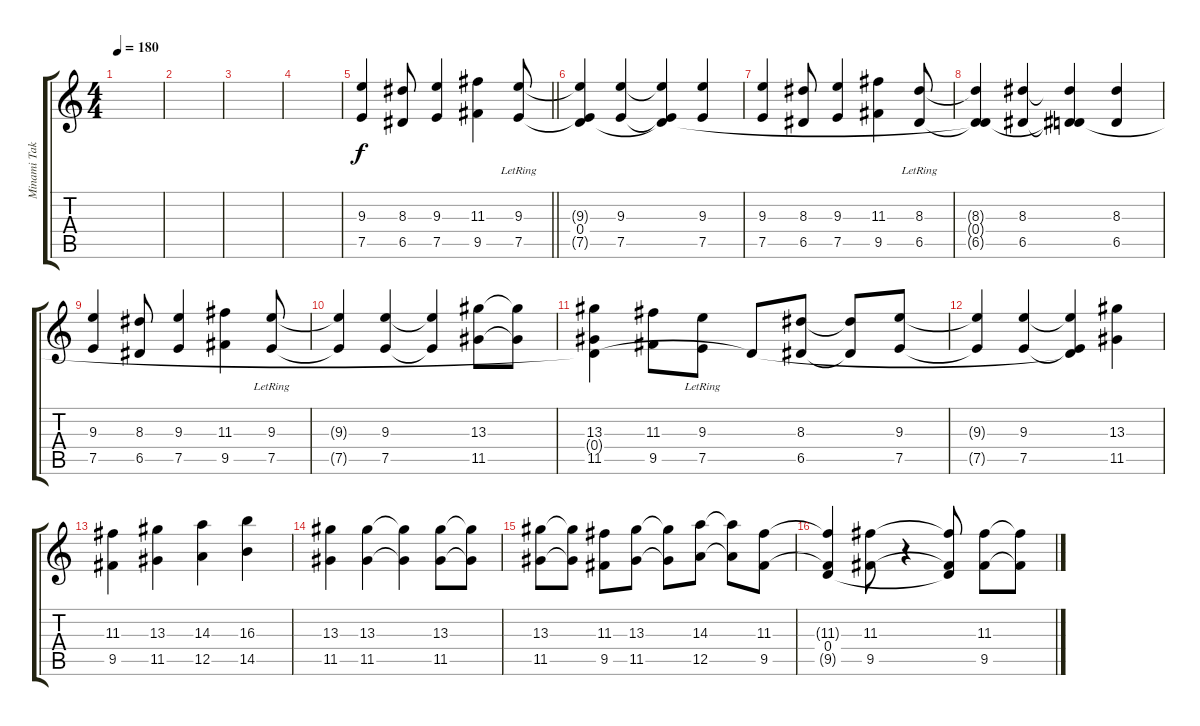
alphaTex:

\track ("Minami Takahashi" "Minami Tak") {instrument acousticguitarsteel}
\staff {score tabs}
\tuning (E4 B3 G3 D3 A2 E2) {hide}
\ts (4 4)
\tempo 180
\clef g2
\ks c
|
|
|
|
\barLineRight lightlight
(9.3 7.5).4 (8.3 6.5).8 (9.3 7.5).4 (11.3 9.5).4 (9.3{lr} 7.5).8 |
(9.3{t} 0.4 7.5{t}).4 (9.3 7.5).4 (9.3{t} 0.4{t} 7.5{t}).4 (9.3 7.5).4 |
(9.3 7.5).4 (8.3 6.5).8 (9.3 7.5).4 (11.3 9.5).4 (8.3{lr} 6.5).8 |
(8.3{t} 0.4{t} 6.5{t}).4 (8.3 6.5).4 (8.3{t} 0.4{t} 6.5{t}).4 (8.3 6.5).4 |
(9.3 7.5).4 (8.3 6.5).8 (9.3 7.5).4 (11.3 9.5).4 (9.3{lr} 7.5).8 |
(9.3{t} 7.5{t}).4 (9.3 7.5).4 (9.3{t} 7.5{t}).4 (13.3 11.5).8 (13.3{t} 11.5{t}).8 |
(13.3 0.4{t} 11.5).4 (11.3 9.5).8 (9.3{lr} 7.5{lr}).8 0.4{t}.8 (8.3 6.5).8 (8.3{t} 6.5{t}).8 (9.3 7.5).8 |
(9.3{t} 7.5{t}).4 (9.3 7.5).4 (9.3{t} 0.4{t} 7.5{t}).4 (13.3 11.5).4 |
(11.3 9.5).4 (13.3 11.5).4 (14.3 12.5).4 (16.3 14.5).4 |
(13.3 11.5).4 (13.3 11.5).4 (13.3{t} 11.5{t}).4 (13.3 11.5).8 (13.3{t} 11.5{t}).8 |
(13.3 11.5).8 (13.3{t} 11.5{t}).8 (11.3 9.5).8 (13.3 11.5).8 (13.3{t} 11.5{t}).8 (14.3 12.5).8 (14.3{t} 12.5{t}).8 (11.3 9.5).8 |
(11.3{t} 0.4 9.5{t}).4 (11.3 9.5).8 r.4 (11.3{t} 0.4{t} 9.5{t}).8 (11.3 9.5).8 (11.3{t} 9.5{t}).8
